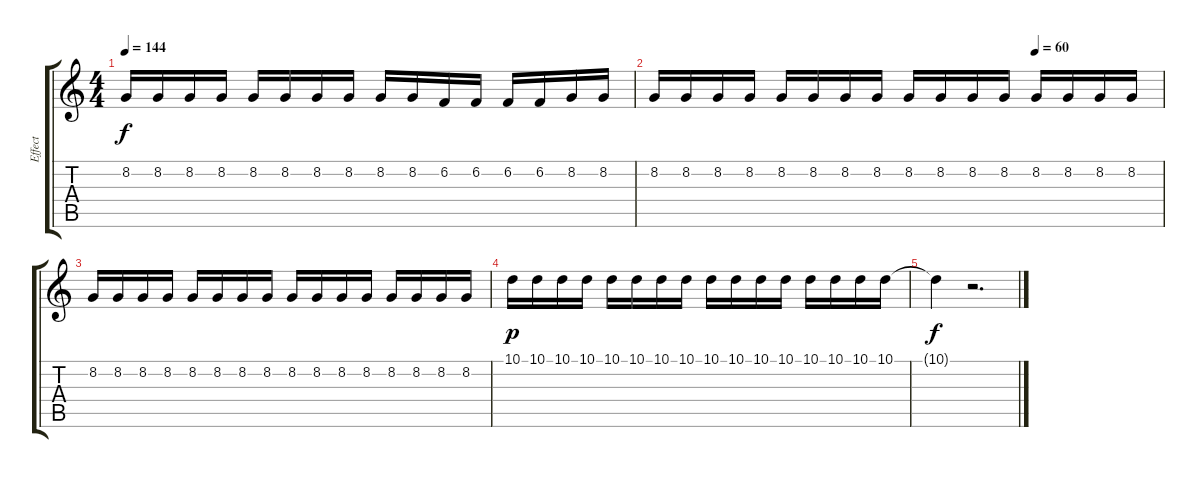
\track ("Effect" "Effect") {instrument fx7echoes}
\staff {score tabs}
\tuning (E4 B3 G3 D3 A2 E2) {hide}
\ts (4 4)
\tempo 144
\clef g2
\ks c
8.2.16{dy f} 8.2.16 8.2.16 8.2.16 8.2.16 8.2.16 8.2.16 8.2.16 8.2.16 8.2.16 6.2.16 6.2.16 6.2.16 6.2.16 8.2.16 8.2.16 |
\tempo (60 0.75)
8.2.16 8.2.16 8.2.16 8.2.16 8.2.16 8.2.16 8.2.16 8.2.16 8.2.16 8.2.16 8.2.16 8.2.16 8.2.16 8.2.16 8.2.16 8.2.16 |
8.2.16 8.2.16 8.2.16 8.2.16 8.2.16 8.2.16 8.2.16 8.2.16 8.2.16 8.2.16 8.2.16 8.2.16 8.2.16 8.2.16 8.2.16 8.2.16 |
10.1.16{dy p} 10.1.16 10.1.16 10.1.16 10.1.16 10.1.16 10.1.16 10.1.16 10.1.16 10.1.16 10.1.16 10.1.16 10.1.16 10.1.16 10.1.16 10.1.16 |
10.1{t}.4{dy f} r.2{d}
